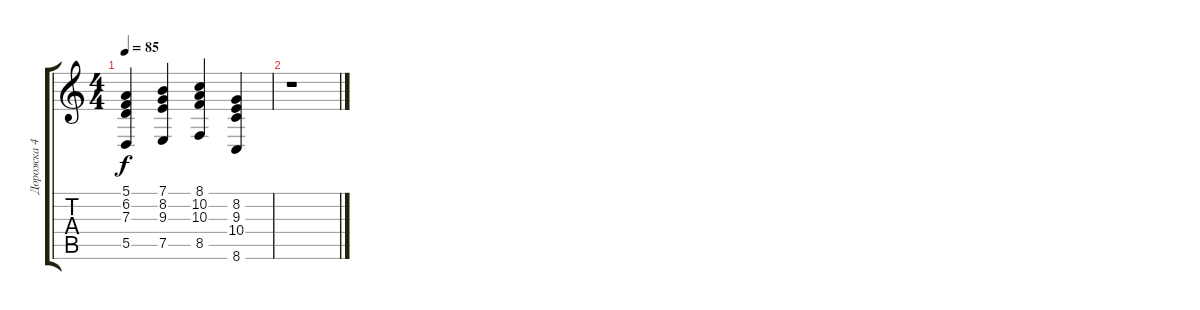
\track ("Дорожка 4" "Дорожка 4") {instrument stringensemble1}
\staff {score tabs}
\tuning (E4 B3 G3 D3 A2 E2) {hide}
\ts (4 4)
\tempo 85
\clef g2
\ks c
(5.1 6.2 7.3 5.5).4{dy f} (7.1 8.2 9.3 7.5).4 (8.1 10.2 10.3 8.5).4 (8.2 9.3 10.4 8.6).4 |
r.1
